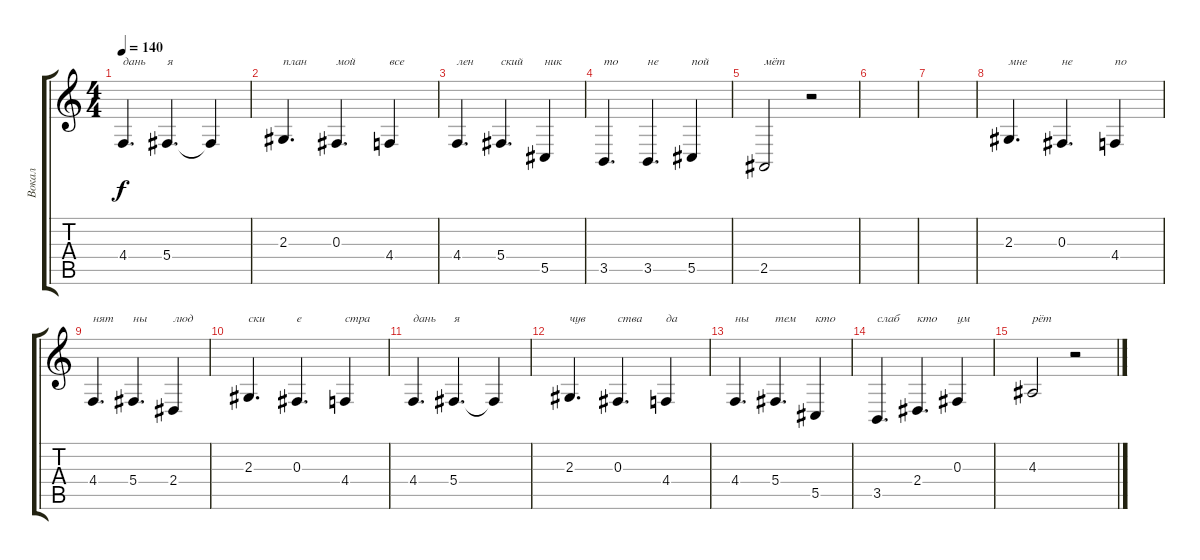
\track ("Вокал" "Вокал") {instrument bassoon}
\staff {score tabs}
\tuning (Eb4 Bb3 Gb3 Db3 Ab2 Eb2) {hide}
\ts (4 4)
\tempo 140
\clef g2
\ks c
4.4.4{d txt "дань" dy f} 5.4.4{d txt "я"} 5.4{t}.4 |
2.3.4{d txt "план"} 0.3.4{d txt "мой"} 4.4.4{txt "все"} |
4.4.4{d txt "лен"} 5.4.4{d txt "ский"} 5.5.4{txt "ник"} |
3.5.4{d txt "то"} 3.5.4{d txt "не"} 5.5.4{txt "пой"} |
2.5.2{txt "мёт"} r.2 |
|
|
2.3.4{d txt "мне"} 0.3.4{d txt "не"} 4.4.4{txt "по"} |
4.4.4{d txt "нят"} 5.4.4{d txt "ны"} 2.4.4{txt "люд"} |
2.3.4{d txt "ски"} 0.3.4{d txt "е"} 4.4.4{txt "стра"} |
4.4.4{d txt "дань"} 5.4.4{d txt "я"} 5.4{t}.4 |
2.3.4{d txt "чув"} 0.3.4{d txt "ства"} 4.4.4{txt "да"} |
4.4.4{d txt "ны"} 5.4.4{d txt "тем"} 5.5.4{txt "кто"} |
3.5.4{d txt "слаб"} 2.4.4{d txt "кто"} 0.3.4{txt "ум"} |
4.3.2{txt "рёт"} r.2
